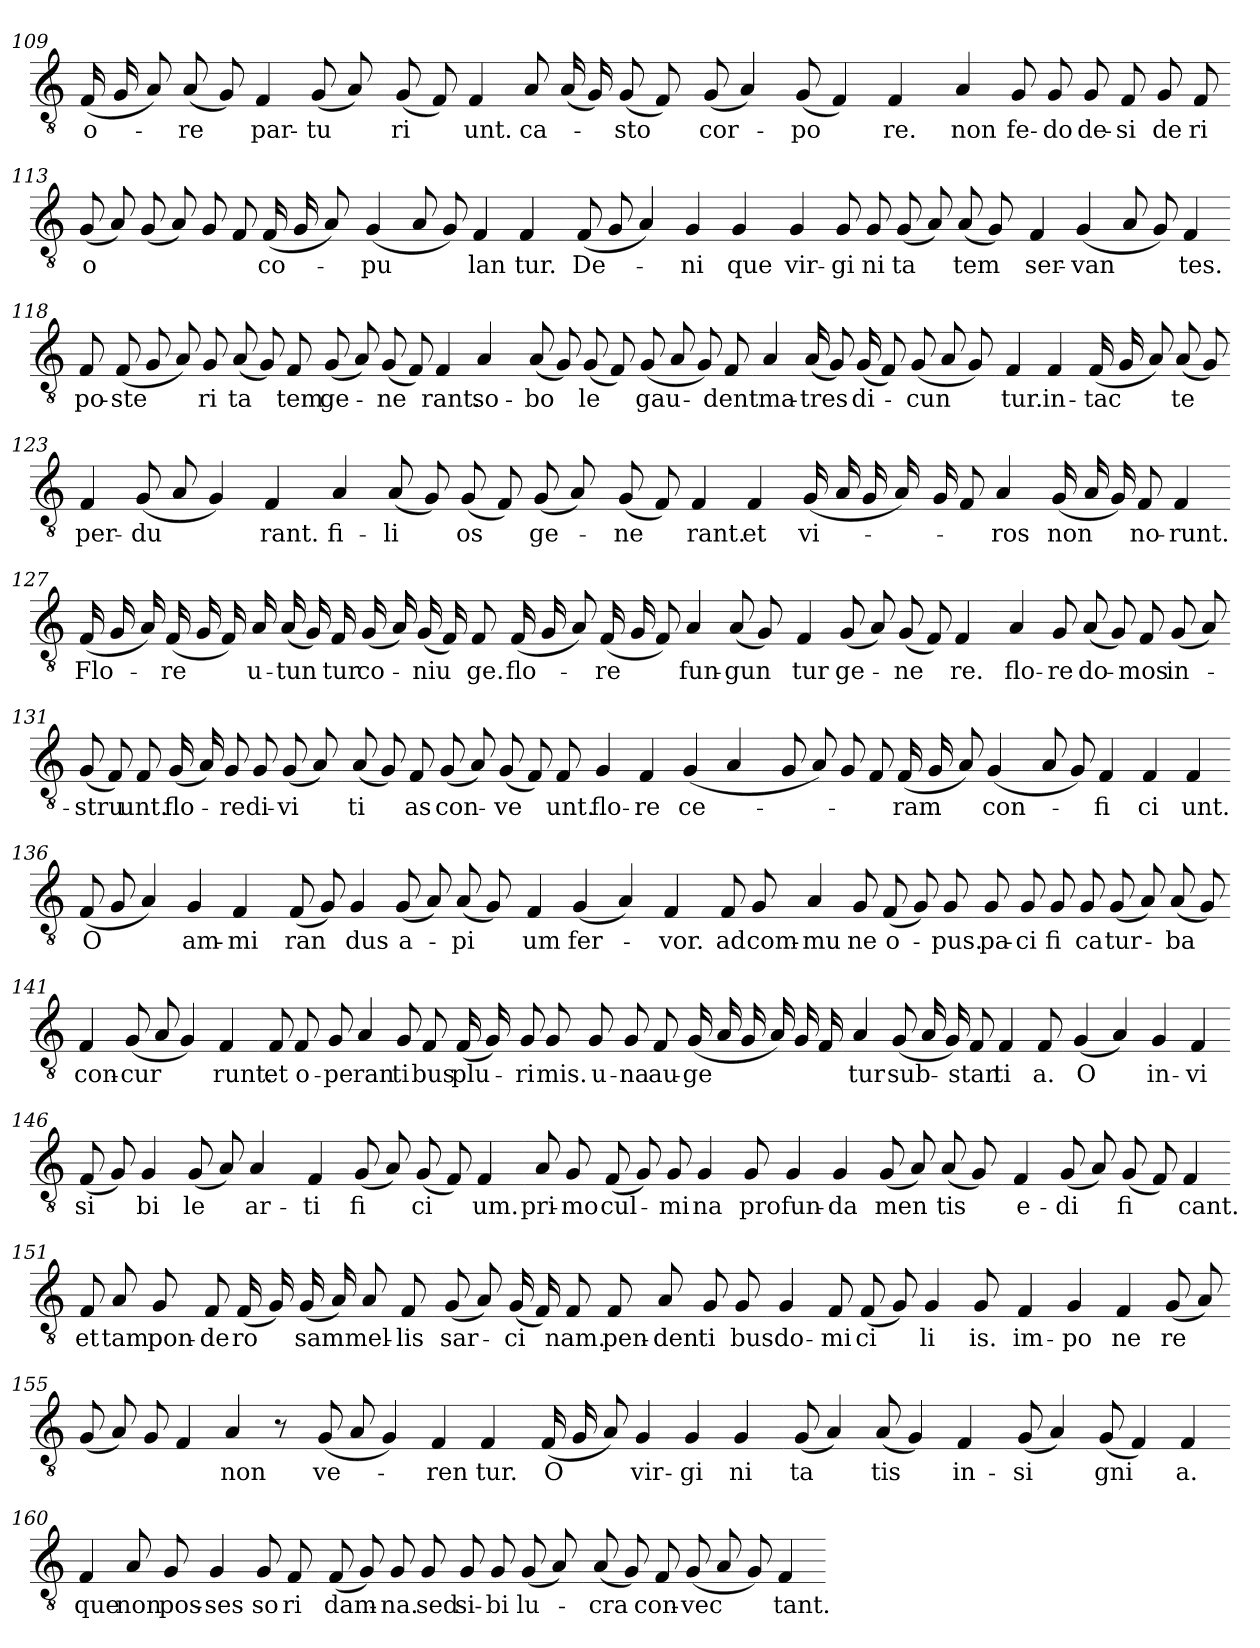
**kern	**text
*part1	*part1
*staff1	*staff1
*clefGv2	*
*k[]	*
=109	=109
(16F	o-
16G	.
8A)	.
(8A	-re
8G)	.
4F	par-
(8G	tu
8A)	.
=110-	=110-
(8G	ri
8F)	.
4F	-unt.
8A	ca-
(16A	.
16G)	.
(8G	-sto
8F)	.
=111-	=111-
(8G	cor-
4A)	.
(8G	po
4F)	.
4F	-re.
=112-	=112-
4A	non
8G	fe-
8G	-do
8G	de-
8F	si
8G	de
8F	ri
=113-	=113-
(8G	-o
8A)	.
(8G	.
8A)	.
8G	.
8F	.
(16F	co-
16G	.
8A)	.
=114-	=114-
(4G	pu
8A	.
8G)	.
4F	lan
4F	-tur.
=115-	=115-
(8F	De-
8G	.
4A)	.
4G	ni
4G	-que
=116-	=116-
4G	vir-
8G	gi
8G	ni
(8G	ta
8A)	.
(8A	-tem
8G)	.
=117-	=117-
4F	ser-
(4G	van
8A	.
8G)	.
4F	-tes.
=118-	=118-
8F	po-
(8F	ste
8G	.
8A)	.
8G	ri
(8A	ta
8G)	.
8F	-tem
=119-	=119-
(8G	ge-
8A)	.
(8G	ne
8F)	.
4F	-rant.
4A	so-
=120-	=120-
(8A	bo
8G)	.
(8G	-le
8F)	.
(8G	gau-
8A	.
8G)	.
8F	-dent.
=121-	=121-
4A	ma-
(16A	-tres
8G)	.
(16G	di-
8F)	.
(8G	cun
8A	.
8G)	.
=122-	=122-
4F	-tur.
4F	in-
(16F	tac
16G	.
8A)	.
(8A	-te
8G)	.
=123-	=123-
4F	per-
(8G	du
8A	.
4G)	.
4F	-rant.
=124-	=124-
4A	fi-
(8A	li
8G)	.
(8G	-os
8F)	.
(8G	ge-
8A)	.
=125-	=125-
(8G	ne
8F)	.
4F	-rant.
4F	et
(16G	vi-
16A	.
16G	.
16A)	.
=126-	=126-
16G	.
8F	.
4A	-ros
(16G	non
16A	.
16G)	.
8F	no-
4F	-runt.
=127-	=127-
(16F	Flo-
16G	.
16A)	.
(16F	-re
16G	.
16F)	.
16A	u-
(16A	tun
16G)	.
16F	-tur
(16G	co-
16A)	.
(16G	niu
16F)	.
8F	-ge.
=128-	=128-
(16F	flo-
16G	.
8A)	.
(16F	-re
16G	.
8F)	.
4A	fun-
(8A	gun
8G)	.
=129-	=129-
4F	-tur
(8G	ge-
8A)	.
(8G	ne
8F)	.
4F	-re.
=130-	=130-
4A	flo-
8G	-re
(8A	do-
8G)	.
8F	-mos
(8G	in-
8A)	.
=131-	=131-
(8G	stru
8F)	.
8F	-unt.
(16G	flo-
16A)	.
8G	-re
8G	di-
(8G	vi
8A)	.
=132-	=132-
(8A	ti
8G)	.
8F	-as
(8G	con-
8A)	.
(8G	ve
8F)	.
8F	-unt.
=133-	=133-
4G	flo-
4F	-re
(4G	ce-
4A	.
=134-	=134-
8G	.
8A)	.
8G	.
8F	.
(16F	-ram
16G	.
8A)	.
(4G	con-
=135-	=135-
8A	.
8G)	.
4F	fi
4F	ci
4F	-unt.
=136-	=136-
(8F	O
8G	.
4A)	.
4G	am-
4F	mi
=137-	=137-
(8F	ran
8G)	.
4G	-dus
(8G	a-
8A)	.
(8A	pi
8G)	.
=138-	=138-
4F	-um
(4G	fer-
4A)	.
4F	-vor.
=139-	=139-
8F	ad
8G	com-
4A	mu
8G	-ne
(8F	o-
8G)	.
8G	-pus.
=140-	=140-
8G	pa-
8G	ci
8G	fi
8G	-ca
(8G	tur-
8A)	.
(8A	-ba
8G)	.
=141-	=141-
4F	con-
(8G	cur
8A	.
4G)	.
4F	-runt.
=142-	=142-
8F	et
8F	o-
8G	pe
4A	ran
8G	ti
8F	-bus
(16F	plu-
16G)	.
=143-	=143-
8G	ri
8G	-mis.
8G	u-
8G	-na
8F	au-
(16G	ge
16A	.
16G	.
16A)	.
16G	.
16F	.
=144-	=144-
4A	-tur
(8G	sub-
16A	.
16G)	.
8F	stan
4F	ti
8F	-a.
=145-	=145-
(4G	O
4A)	.
4G	in-
4F	vi
=146-	=146-
(8F	si
8G)	.
4G	bi
(8G	-le
8A)	.
4A	ar-
=147-	=147-
4F	ti
(8G	fi
8A)	.
(8G	ci
8F)	.
4F	-um.
=148-	=148-
8A	pri-
8G	-mo
(8F	cul-
8G)	.
8G	mi
4G	-na
8G	pro
=149-	=149-
4G	fun-
4G	da
(8G	men
8A)	.
(8A	-tis
8G)	.
=150-	=150-
4F	e-
(8G	di
8A)	.
(8G	fi
8F)	.
4F	-cant.
=151-	=151-
8F	et
8A	tam
8G	pon-
8F	de
(16F	ro
16G)	.
(16G	-sam
16A)	.
8A	mel-
8F	-lis
=152-	=152-
(8G	sar-
8A)	.
(16G	ci
16F)	.
8F	-nam.
8F	pen-
8A	den
8G	ti
8G	-bus
=153-	=153-
4G	do-
8F	mi
(8F	ci
8G)	.
4G	li
8G	-is.
=154-	=154-
4F	im-
4G	po
4F	ne
(8G	-re
8A)	.
=155-	=155-
(8G	.
8A)	.
8G	.
4F	.
4A	non
8r	.
=156-	=156-
(8G	ve-
8A	.
4G)	.
4F	ren
4F	-tur.
=157-	=157-
(16F	O
16G	.
8A)	.
4G	vir-
4G	gi
4G	ni
=158-	=158-
(8G	ta
4A)	.
(8A	-tis
4G)	.
4F	in-
=159-	=159-
(8G	si
4A)	.
(8G	gni
4F)	.
4F	-a.
=160-	=160-
4F	que
8A	non
8G	pos-
4G	ses
8G	so
8F	-ri
=161-	=161-
(8F	dam-
8G)	.
8G	-na.
8G	sed
8G	si-
8G	-bi
(8G	lu-
8A)	.
=162-	=162-
(8A	-cra
8G)	.
8F	con-
(8G	vec
8A	.
8G)	.
4F	-tant.
=-	=-
*-	*-
